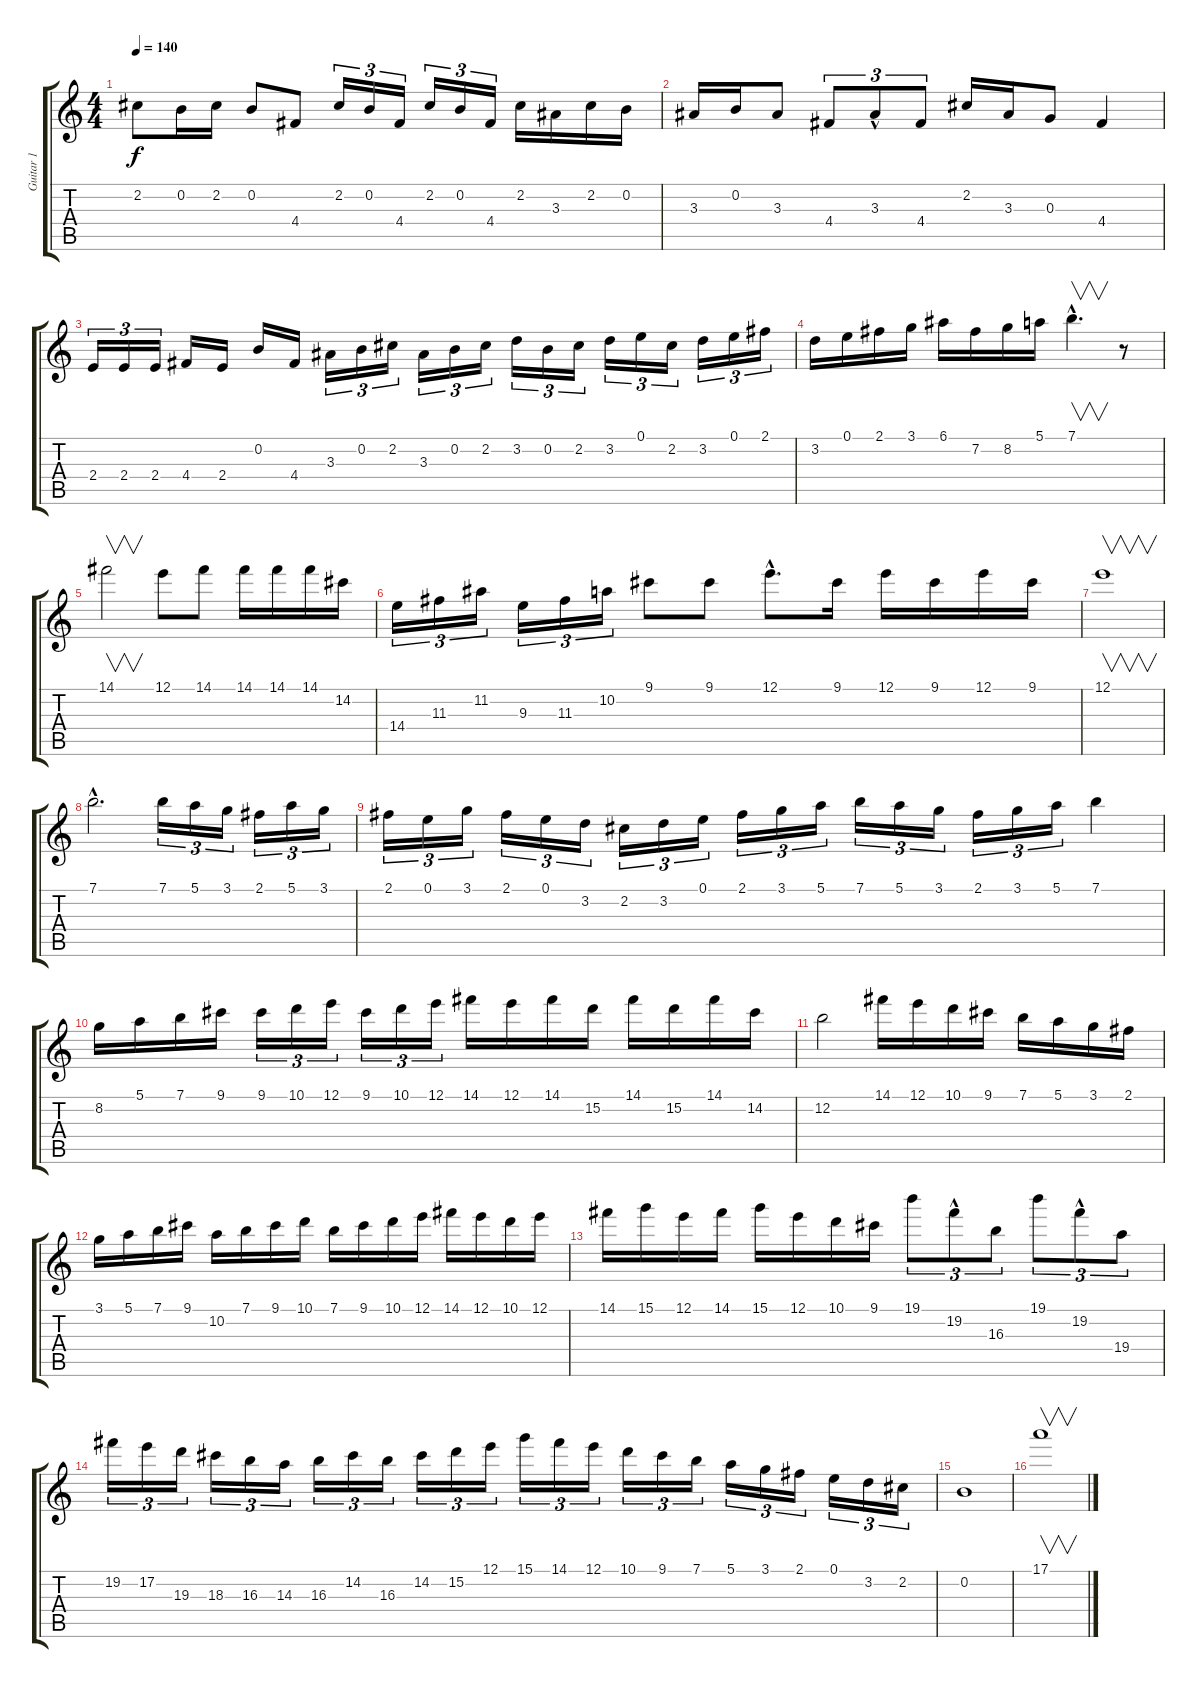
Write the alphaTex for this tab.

\track ("Guitar 1" "Guitar 1") {instrument overdrivenguitar}
\staff {score tabs}
\tuning (E4 B3 G3 D3 A2 E2) {hide}
\ts (4 4)
\tempo 140
\clef g2
\ks c
2.2{t}.8{dy f} 0.2.16 2.2.16 0.2.8 4.4.8 2.2.16{tu (3 2)} 0.2.16{tu (3 2)} 4.4.16{tu (3 2)} 2.2.16{tu (3 2)} 0.2.16{tu (3 2)} 4.4.16{tu (3 2)} 2.2.16 3.3.16 2.2.16 0.2.16 |
3.3.16 0.2.16 3.3.8 4.4.8{tu (3 2)} 3.3{hac}.8{tu (3 2)} 4.4.8{tu (3 2)} 2.2.16 3.3.16 0.3.8 4.4.4 |
2.4.16{tu (3 2)} 2.4.16{tu (3 2)} 2.4.16{tu (3 2)} 4.4.16 2.4.16 0.2.16 4.4.16 3.3.16{tu (3 2)} 0.2.16{tu (3 2)} 2.2.16{tu (3 2)} 3.3.16{tu (3 2)} 0.2.16{tu (3 2)} 2.2.16{tu (3 2)} 3.2.16{tu (3 2)} 0.2.16{tu (3 2)} 2.2.16{tu (3 2)} 3.2.16{tu (3 2)} 0.1.16{tu (3 2)} 2.2.16{tu (3 2)} 3.2.16{tu (3 2)} 0.1.16{tu (3 2)} 2.1.16{tu (3 2)} |
3.2.16 0.1.16 2.1.16 3.1.16 6.1.16 7.2.16 8.2.16 5.1.16 7.1{hac}.4{v d} r.8 |
14.1.2{v} 12.1.8 14.1.8 14.1.16 14.1.16 14.1.16 14.2.16 |
14.4.16{tu (3 2)} 11.3.16{tu (3 2)} 11.2.16{tu (3 2)} 9.3.16{tu (3 2)} 11.3.16{tu (3 2)} 10.2.16{tu (3 2)} 9.1.8 9.1.8 12.1{hac}.8{d} 9.1.16 12.1.16 9.1.16 12.1.16 9.1.16 |
12.1.1{v} |
7.1{hac}.2{d} 7.1.16{tu (3 2)} 5.1.16{tu (3 2)} 3.1.16{tu (3 2)} 2.1.16{tu (3 2)} 5.1.16{tu (3 2)} 3.1.16{tu (3 2)} |
2.1.16{tu (3 2)} 0.1.16{tu (3 2)} 3.1.16{tu (3 2)} 2.1.16{tu (3 2)} 0.1.16{tu (3 2)} 3.2.16{tu (3 2)} 2.2.16{tu (3 2)} 3.2.16{tu (3 2)} 0.1.16{tu (3 2)} 2.1.16{tu (3 2)} 3.1.16{tu (3 2)} 5.1.16{tu (3 2)} 7.1.16{tu (3 2)} 5.1.16{tu (3 2)} 3.1.16{tu (3 2)} 2.1.16{tu (3 2)} 3.1.16{tu (3 2)} 5.1.16{tu (3 2)} 7.1.4 |
8.2.16 5.1.16 7.1.16 9.1.16 9.1.16{tu (3 2)} 10.1.16{tu (3 2)} 12.1.16{tu (3 2)} 9.1.16{tu (3 2)} 10.1.16{tu (3 2)} 12.1.16{tu (3 2)} 14.1.16 12.1.16 14.1.16 15.2.16 14.1.16 15.2.16 14.1.16 14.2.16 |
12.2.2 14.1.16 12.1.16 10.1.16 9.1.16 7.1.16 5.1.16 3.1.16 2.1.16 |
3.1.16 5.1.16 7.1.16 9.1.16 10.2.16 7.1.16 9.1.16 10.1.16 7.1.16 9.1.16 10.1.16 12.1.16 14.1.16 12.1.16 10.1.16 12.1.16 |
14.1.16 15.1.16 12.1.16 14.1.16 15.1.16 12.1.16 10.1.16 9.1.16 19.1.8{tu (3 2)} 19.2{hac}.8{tu (3 2)} 16.3.8{tu (3 2)} 19.1.8{tu (3 2)} 19.2{hac}.8{tu (3 2)} 19.4.8{tu (3 2)} |
19.2.16{tu (3 2)} 17.2.16{tu (3 2)} 19.3.16{tu (3 2)} 18.3.16{tu (3 2)} 16.3.16{tu (3 2)} 14.3.16{tu (3 2)} 16.3.16{tu (3 2)} 14.2.16{tu (3 2)} 16.3.16{tu (3 2)} 14.2.16{tu (3 2)} 15.2.16{tu (3 2)} 12.1.16{tu (3 2)} 15.1.16{tu (3 2)} 14.1.16{tu (3 2)} 12.1.16{tu (3 2)} 10.1.16{tu (3 2)} 9.1.16{tu (3 2)} 7.1.16{tu (3 2)} 5.1.16{tu (3 2)} 3.1.16{tu (3 2)} 2.1.16{tu (3 2)} 0.1.16{tu (3 2)} 3.2.16{tu (3 2)} 2.2.16{tu (3 2)} |
0.2.1 |
17.1.1{v}
